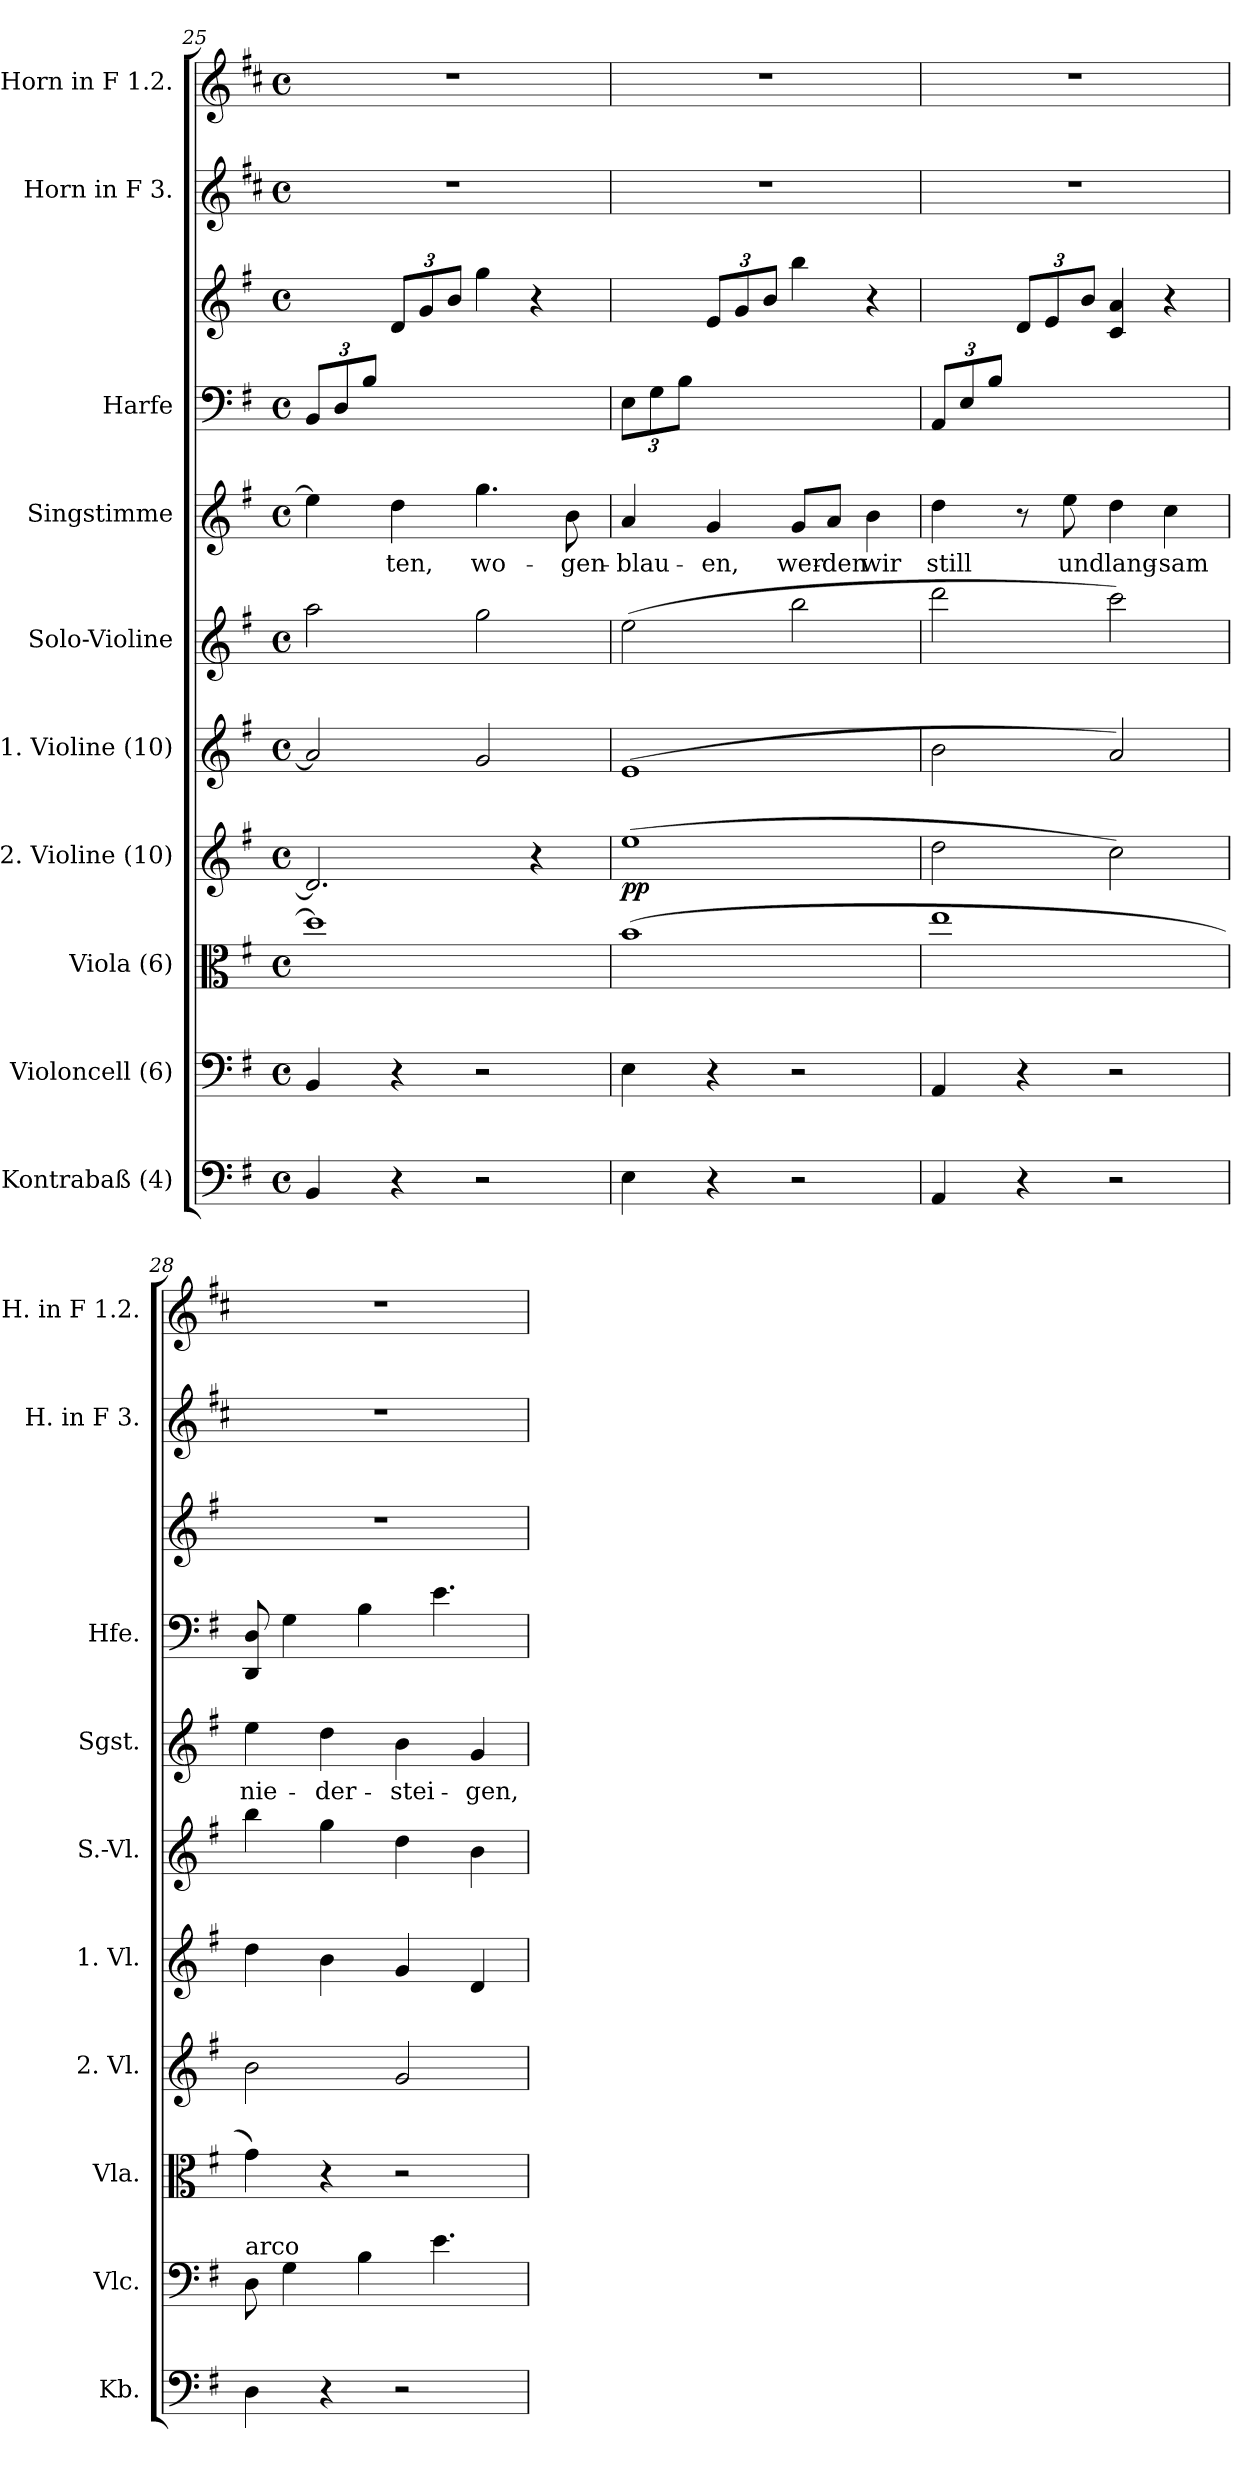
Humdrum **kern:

**kern	**kern	**kern	**kern	**dynam	**kern	**kern	**kern	**text	**kern	**kern	**kern	**kern
*part10	*part9	*part8	*part7	*part7	*part6	*part5	*part4	*part4	*part3	*part3	*part2	*part1
*staff11	*staff10	*staff9	*staff8	*staff8	*staff7	*staff6	*staff5	*staff5	*staff4	*staff3	*staff2	*staff1
*I"Kontrabaß (4)	*I"Violoncell (6)	*I"Viola (6)	*I"2. Violine (10)	*	*I"1. Violine (10)	*I"Solo-Violine	*I"Singstimme	*	*I"Harfe	*	*I"Horn in F 3.	*I"Horn in F 1.2.
*I'Kb.	*I'Vlc.	*I'Vla.	*I'2. Vl.	*	*I'1. Vl.	*I'S.-Vl.	*I'Sgst.	*	*I'Hfe.	*	*I'H. in F 3.	*I'H. in F 1.2.
!!LO:LB:g=z
*clefF4	*clefF4	*clefC3	*clefG2	*	*clefG2	*clefG2	*clefG2	*	*clefF4	*clefG2	*clefG2	*clefG2
*ITrd7c12	*	*	*	*	*	*	*	*	*	*	*ITrd4c7	*ITrd4c7
*k[f#]	*k[f#]	*k[f#]	*k[f#]	*	*k[f#]	*k[f#]	*k[f#]	*	*k[f#]	*k[f#]	*k[f#]	*k[f#]
*M4/4	*M4/4	*M4/4	*M4/4	*	*M4/4	*M4/4	*M4/4	*	*M4/4	*M4/4	*M4/4	*M4/4
*met(c)	*met(c)	*met(c)	*met(c)	*	*met(c)	*met(c)	*met(c)	*	*met(c)	*met(c)	*met(c)	*met(c)
*MM52	*MM52	*MM52	*MM52	*	*MM52	*MM52	*MM52	*	*MM52	*MM52	*MM52	*MM52
*	*	*	*	*	*	*	*	*	*Xbrackettup	*	*	*
=25	=25	=25	=25	=25	=25	=25	=25	=25	=25	=25	=25	=25
*	*	*	*	*	*	*	*	*	*	*	*	*^
4BBB/	4BB/	1dd]	2.d/]	.	2a/]	2aa\	4ee\]	.	(>12BB/L	4ryy	1r	1r	12ryy
*	*	*	*	*	*	*	*	*	*	*	*	*MM56	*
.	.	.	.	.	.	.	.	.	12D/	.	.	.	3%2ryy
.	.	.	.	.	.	.	.	.	12B/J	.	.	.	.
!	!	!	!	!	!	!	!	!LO:LY:b	!	!	!	!	!
*	*	*	*	*	*	*	*	*	*	*Xbrackettup	*	*	*
4r	4r	.	.	.	.	.	4dd\	-ten,	4ryy	12d/L	.	.	.
.	.	.	.	.	.	.	.	.	.	12g/	.	.	.
.	.	.	.	.	.	.	.	.	.	12b/J	.	.	.
!	!	!	!	!	!	!LO:N:head=open	!	!	!	!	!	!	!
!	!	!	!	!	!	!LO:N:vis=2	!	!LO:LY:b	!	!	!	!	!
2r	2r	.	.	.	2g/	4...gg\	4.gg\	wo-	2ryy	4gg\	.	.	.
.	.	.	4r	.	.	.	.	.	.	4r	.	.	6.ryy
!	!	!	!	!	!	!	!	!LO:LY:b	!	!	!	!	!
.	.	.	.	.	.	.	8b\	-gen-	.	.	.	.	.
.	.	.	.	.	.	32ryy	.	.	.	.	.	.	.
=26	=26	=26	=26	=26	=26	=26	=26	=26	=26	=26	=26	=26	=26
*	*	*	*	*	*	*	*	*	*	*	*	*MM52	*
!	!	!	!	!LO:DY:b	!	!	!	!LO:LY:b	!	!	!	!	!
4EE\	4E\	(>1b	(>1ee	pp	(>1e	(>2ee\	4a/	-blau-	(>12E\L	4ryy	1r	1r	12ryy
*	*	*	*	*	*	*	*	*	*	*	*	*MM56	*
.	.	.	.	.	.	.	.	.	12G\	.	.	.	3%2ryy
.	.	.	.	.	.	.	.	.	12B\J	.	.	.	.
!	!	!	!	!	!	!	!	!LO:LY:b	!	!	!	!	!
4r	4r	.	.	.	.	.	4g/	-en,	4ryy	12e/L	.	.	.
.	.	.	.	.	.	.	.	.	.	12g/	.	.	.
.	.	.	.	.	.	.	.	.	.	12b/J	.	.	.
!	!	!	!	!	!	!	!	!LO:LY:b	!	!	!	!	!
2r	2r	.	.	.	.	2bb\	8g/L	wer-	2ryy	4bb\)	.	.	.
!	!	!	!	!	!	!	!	!LO:LY:b	!	!	!	!	!
.	.	.	.	.	.	.	8a/J	-den	.	.	.	.	.
!	!	!	!	!	!	!	!	!LO:LY:b	!	!	!	!	!
.	.	.	.	.	.	.	4b\	wir	.	4r	.	.	6.ryy
*	*	*	*	*	*	*	*	*	*	*	*	*v	*v
=27	=27	=27	=27	=27	=27	=27	=27	=27	=27	=27	=27	=27
*	*	*	*	*	*	*	*	*	*	*	*	*MM52
*	*	*	*	*	*	*	*	*	*	*	*	*^
!	!	!	!	!	!	!	!	!LO:LY:b	!	!	!	!	!
*	*	*	*	*	*	*	*	*	*	*	*	*	*^
4AAA/	4AA/	1ee	2dd\	.	2b\	2ddd\	4dd\	still	12AA/L	4ryy	1r	1r	12ryy	2ryy
*	*	*	*	*	*	*	*	*	*	*	*	*MM56	*	*
.	.	.	.	.	.	.	.	.	12E/	.	.	.	3%2ryy	.
.	.	.	.	.	.	.	.	.	12B/J	.	.	.	.	.
4r	4r	.	.	.	.	.	8r	.	4ryy	12d/L	.	.	.	.
.	.	.	.	.	.	.	.	.	.	12e/	.	.	.	.
!	!	!	!	!	!	!	!	!LO:LY:b	!	!	!	!	!	!
.	.	.	.	.	.	.	8ee\	und	.	.	.	.	.	.
.	.	.	.	.	.	.	.	.	.	12b/J	.	.	.	.
*	*	*	*	*	*	*	*	*	*	*	*	*MM54	*	*
!	!	!	!	!	!	!LO:N:head=open	!	!	!	!	!	!	!	!
!	!	!	!	!	!	!LO:N:vis=2	!	!LO:LY:b	!	!	!	!	!	!
2r	2r	.	2cc\)	.	2a/)	4...ccc\)	4dd\	lang-	2ryy	4c/ 4a/)	.	.	.	2ryy
*	*	*	*	*	*	*	*	*	*	*	*	*MM52	*	*
!	!	!	!	!	!	!	!	!LO:LY:b	!	!	!	!	!	!
.	.	.	.	.	.	.	4cc\	-sam	.	4r	.	.	6.ryy	.
.	.	.	.	.	.	32ryy	.	.	.	.	.	.	.	.
=28	=28	=28	=28	=28	=28	=28	=28	=28	=28	=28	=28	=28	=28	=28
*	*	*	*	*	*	*	*	*	*	*	*	*MM52	*	*
!	!LO:TX:a:t=arco	!	!	!	!	!	!	!	!	!	!	!	!	!
!	!	!	!	!	!	!	!	!LO:LY:b	!	!	!	!	!	!
4DD\	8D\	4g\)	2b\	.	4dd\	4bb\	4ee\	nie-	8DD/ 8D/	1r	1r	1r	8ryy	2ryy
*	*	*	*	*	*	*	*	*	*	*	*	*MM56	*	*
.	4G\	.	.	.	.	.	.	.	4G\	.	.	.	2..ryy	.
!	!	!	!	!	!	!	!	!LO:LY:b	!	!	!	!	!	!
4r	.	4r	.	.	4b\	4gg\	4dd\	-der-	.	.	.	.	.	.
.	4B\	.	.	.	.	.	.	.	4B\	.	.	.	.	.
*	*	*	*	*	*	*	*	*	*	*	*	*MM55	*	*
!	!	!	!	!	!	!	!	!LO:LY:b	!	!	!	!	!	!
2r	.	2r	2g/	.	4g/	4dd\	4b\	-stei-	.	.	.	.	.	2ryy
.	4.e\	.	.	.	.	.	.	.	4.e\	.	.	.	.	.
!	!	!	!	!	!	!	!	!LO:LY:b	!	!	!	!	!	!
.	.	.	.	.	4d/	4b\	4g/	-gen,	.	.	.	.	.	.
*	*	*	*	*	*	*	*	*	*	*	*	*v	*v	*v
=	=	=	=	=	=	=	=	=	=	=	=	=
*-	*-	*-	*-	*-	*-	*-	*-	*-	*-	*-	*-	*-
